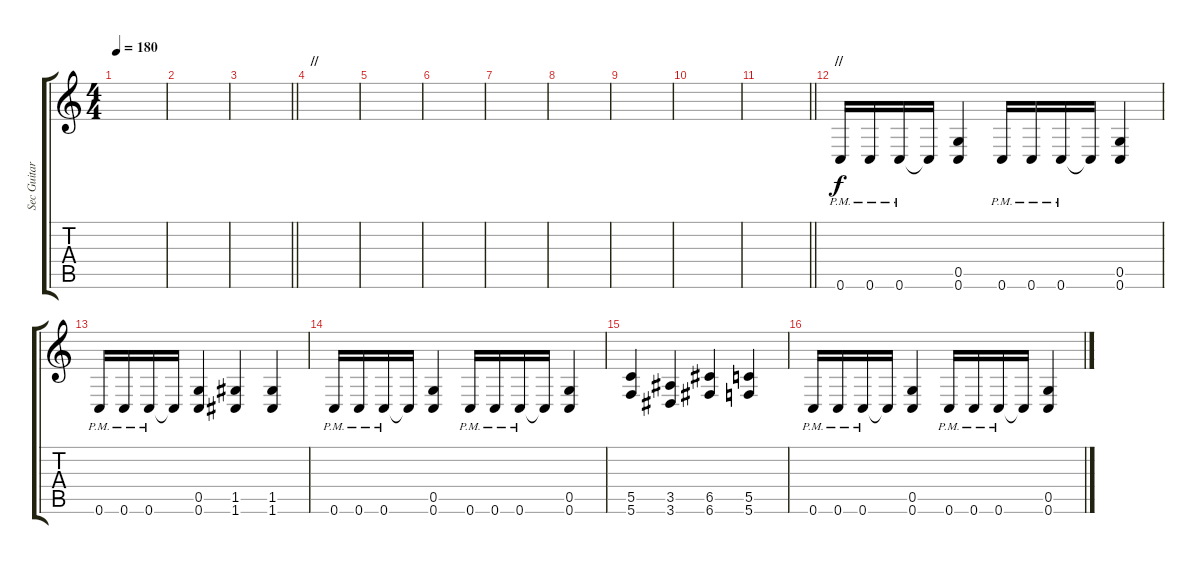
\track ("Sec Guitar" "Sec Guitar") {instrument distortionguitar}
\staff {score tabs}
\tuning (D4 A3 F3 C3 G2 C2) {hide}
\ts (4 4)
\tempo 180
\clef g2
\ks c
|
|
\barLineRight lightlight
|
\section ("" "//")
|
|
|
|
|
|
|
\barLineRight lightlight
|
\section ("" "//")
0.6{pm}.16 0.6{pm}.16 0.6{pm}.16 0.6{t}.16 (0.5 0.6).4 0.6{pm}.16 0.6{pm}.16 0.6{pm}.16 0.6{t}.16 (0.5 0.6).4 |
0.6{pm}.16 0.6{pm}.16 0.6{pm}.16 0.6{t}.16 (0.5 0.6).4 (1.5 1.6).4 (1.5 1.6).4 |
0.6{pm}.16 0.6{pm}.16 0.6{pm}.16 0.6{t}.16 (0.5 0.6).4 0.6{pm}.16 0.6{pm}.16 0.6{pm}.16 0.6{t}.16 (0.5 0.6).4 |
(5.5 5.6).4 (3.5 3.6).4 (6.5 6.6).4 (5.5 5.6).4 |
0.6{pm}.16 0.6{pm}.16 0.6{pm}.16 0.6{t}.16 (0.5 0.6).4 0.6{pm}.16 0.6{pm}.16 0.6{pm}.16 0.6{t}.16 (0.5 0.6).4
